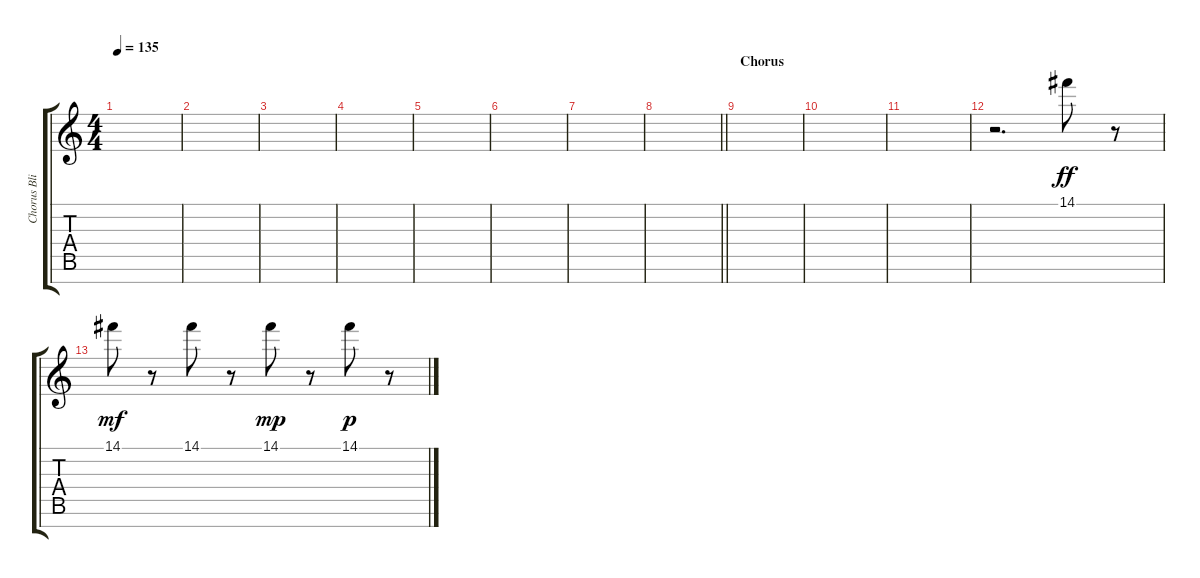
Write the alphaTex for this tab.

\track ("Chorus Blip" "Chorus Bli") {instrument lead4chiff}
\staff {score tabs}
\tuning (E5 B3 G3 D3 A2 E2 B1) {hide}
\ts (4 4)
\tempo 135
\clef g2
\ks c
|
|
|
|
|
|
|
\barLineRight lightlight
|
\section ("" "Chorus")
|
|
|
r.2{d} 14.1.8{dy ff} r.8 |
14.1.8{dy mf} r.8 14.1.8 r.8 14.1.8{dy mp} r.8 14.1.8{dy p} r.8
